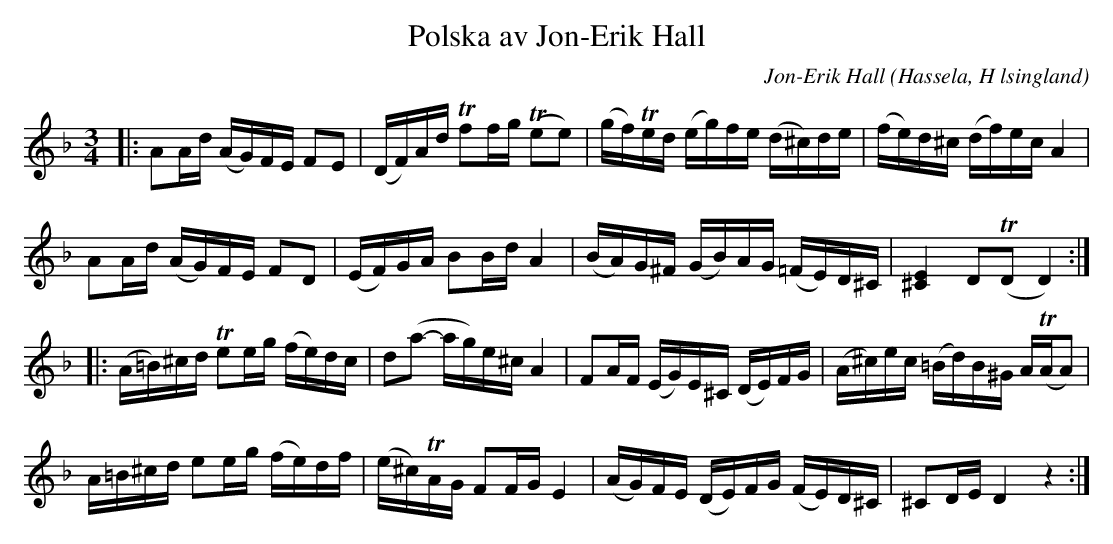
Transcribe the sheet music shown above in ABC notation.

X:1
T:Polska av Jon-Erik Hall
O:Hassela, H lsingland
C:Jon-Erik Hall
M:3/4
L:1/16
K:Dm
|:A2Ad (AG)FE F2E2|(DF)Ad Tf2fg (Te2e2)|(gf)Ted (eg)fe (d^c)de|(fe)d^c (df)ec A4|
A2Ad (AG)FE F2D2|(EF)GA B2Bd A4|(BA)G^F (GB)AG (=FE)D^C|[E^C]4 D2(TD2D4):|
|:(A=B)^cd Te2eg (fe)dc|d2(a2- ag)e^c A4|F2AF (EG)E^C (DE)FG|(A^c)ec (=Bd)B^G A(TAA2)|
A=B^cd e2eg (fe)df|(e^c)TAG F2FG E4|(AG)FE (DE)FG (FE)D^C|^C2DE D4 z4:|
